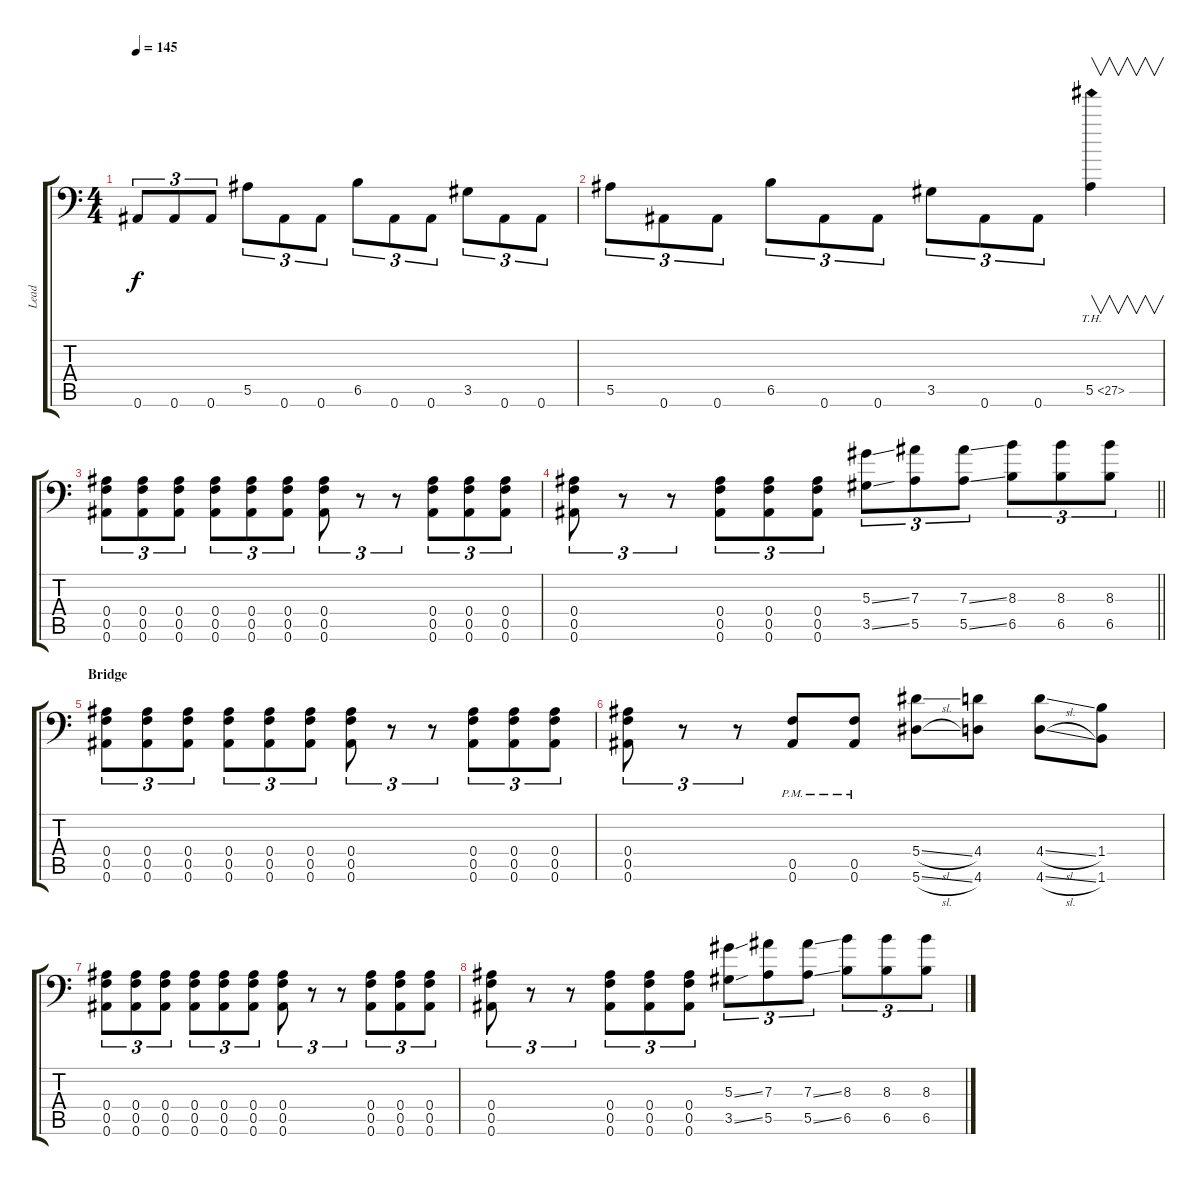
\track ("Lead" "Lead") {instrument distortionguitar}
\staff {score tabs}
\tuning (C4 G3 Eb3 Bb2 F2 Bb1) {hide}
\ts (4 4)
\tempo 145
\clef f4
\ks c
0.6.8{tu (3 2) dy f} 0.6.8{tu (3 2)} 0.6.8{tu (3 2)} 5.5.8{tu (3 2)} 0.6.8{tu (3 2)} 0.6.8{tu (3 2)} 6.5.8{tu (3 2)} 0.6.8{tu (3 2)} 0.6.8{tu (3 2)} 3.5.8{tu (3 2)} 0.6.8{tu (3 2)} 0.6.8{tu (3 2)} |
5.5.8{tu (3 2)} 0.6.8{tu (3 2)} 0.6.8{tu (3 2)} 6.5.8{tu (3 2)} 0.6.8{tu (3 2)} 0.6.8{tu (3 2)} 3.5.8{tu (3 2)} 0.6.8{tu (3 2)} 0.6.8{tu (3 2)} 5.5{th 22}.4{v} |
(0.4 0.5 0.6).8{tu (3 2)} (0.4 0.5 0.6).8{tu (3 2)} (0.4 0.5 0.6).8{tu (3 2)} (0.4 0.5 0.6).8{tu (3 2)} (0.4 0.5 0.6).8{tu (3 2)} (0.4 0.5 0.6).8{tu (3 2)} (0.4 0.5 0.6).8{tu (3 2)} r.8{tu (3 2)} r.8{tu (3 2)} (0.4 0.5 0.6).8{tu (3 2)} (0.4 0.5 0.6).8{tu (3 2)} (0.4 0.5 0.6).8{tu (3 2)} |
\barLineRight lightlight
(0.4 0.5 0.6).8{tu (3 2)} r.8{tu (3 2)} r.8{tu (3 2)} (0.4 0.5 0.6).8{tu (3 2)} (0.4 0.5 0.6).8{tu (3 2)} (0.4 0.5 0.6).8{tu (3 2)} (5.3{ss} 3.5{ss}).8{tu (3 2)} (7.3 5.5).8{tu (3 2)} (7.3{ss} 5.5{ss}).8{tu (3 2)} (8.3 6.5).8{tu (3 2)} (8.3 6.5).8{tu (3 2)} (8.3 6.5).8{tu (3 2)} |
\section ("" "Bridge")
(0.4 0.5 0.6).8{tu (3 2)} (0.4 0.5 0.6).8{tu (3 2)} (0.4 0.5 0.6).8{tu (3 2)} (0.4 0.5 0.6).8{tu (3 2)} (0.4 0.5 0.6).8{tu (3 2)} (0.4 0.5 0.6).8{tu (3 2)} (0.4 0.5 0.6).8{tu (3 2)} r.8{tu (3 2)} r.8{tu (3 2)} (0.4 0.5 0.6).8{tu (3 2)} (0.4 0.5 0.6).8{tu (3 2)} (0.4 0.5 0.6).8{tu (3 2)} |
(0.4 0.5 0.6).8{tu (3 2)} r.8{tu (3 2)} r.8{tu (3 2)} (0.5{pm} 0.6{pm}).8 (0.5{pm} 0.6{pm}).8 (5.4{sl} 5.6{sl}).8 (4.4 4.6).8 (4.4{sl} 4.6{sl}).8 (1.4 1.6).8 |
(0.4 0.5 0.6).8{tu (3 2)} (0.4 0.5 0.6).8{tu (3 2)} (0.4 0.5 0.6).8{tu (3 2)} (0.4 0.5 0.6).8{tu (3 2)} (0.4 0.5 0.6).8{tu (3 2)} (0.4 0.5 0.6).8{tu (3 2)} (0.4 0.5 0.6).8{tu (3 2)} r.8{tu (3 2)} r.8{tu (3 2)} (0.4 0.5 0.6).8{tu (3 2)} (0.4 0.5 0.6).8{tu (3 2)} (0.4 0.5 0.6).8{tu (3 2)} |
(0.4 0.5 0.6).8{tu (3 2)} r.8{tu (3 2)} r.8{tu (3 2)} (0.4 0.5 0.6).8{tu (3 2)} (0.4 0.5 0.6).8{tu (3 2)} (0.4 0.5 0.6).8{tu (3 2)} (5.3{ss} 3.5{ss}).8{tu (3 2)} (7.3 5.5).8{tu (3 2)} (7.3{ss} 5.5{ss}).8{tu (3 2)} (8.3 6.5).8{tu (3 2)} (8.3 6.5).8{tu (3 2)} (8.3 6.5).8{tu (3 2)}
